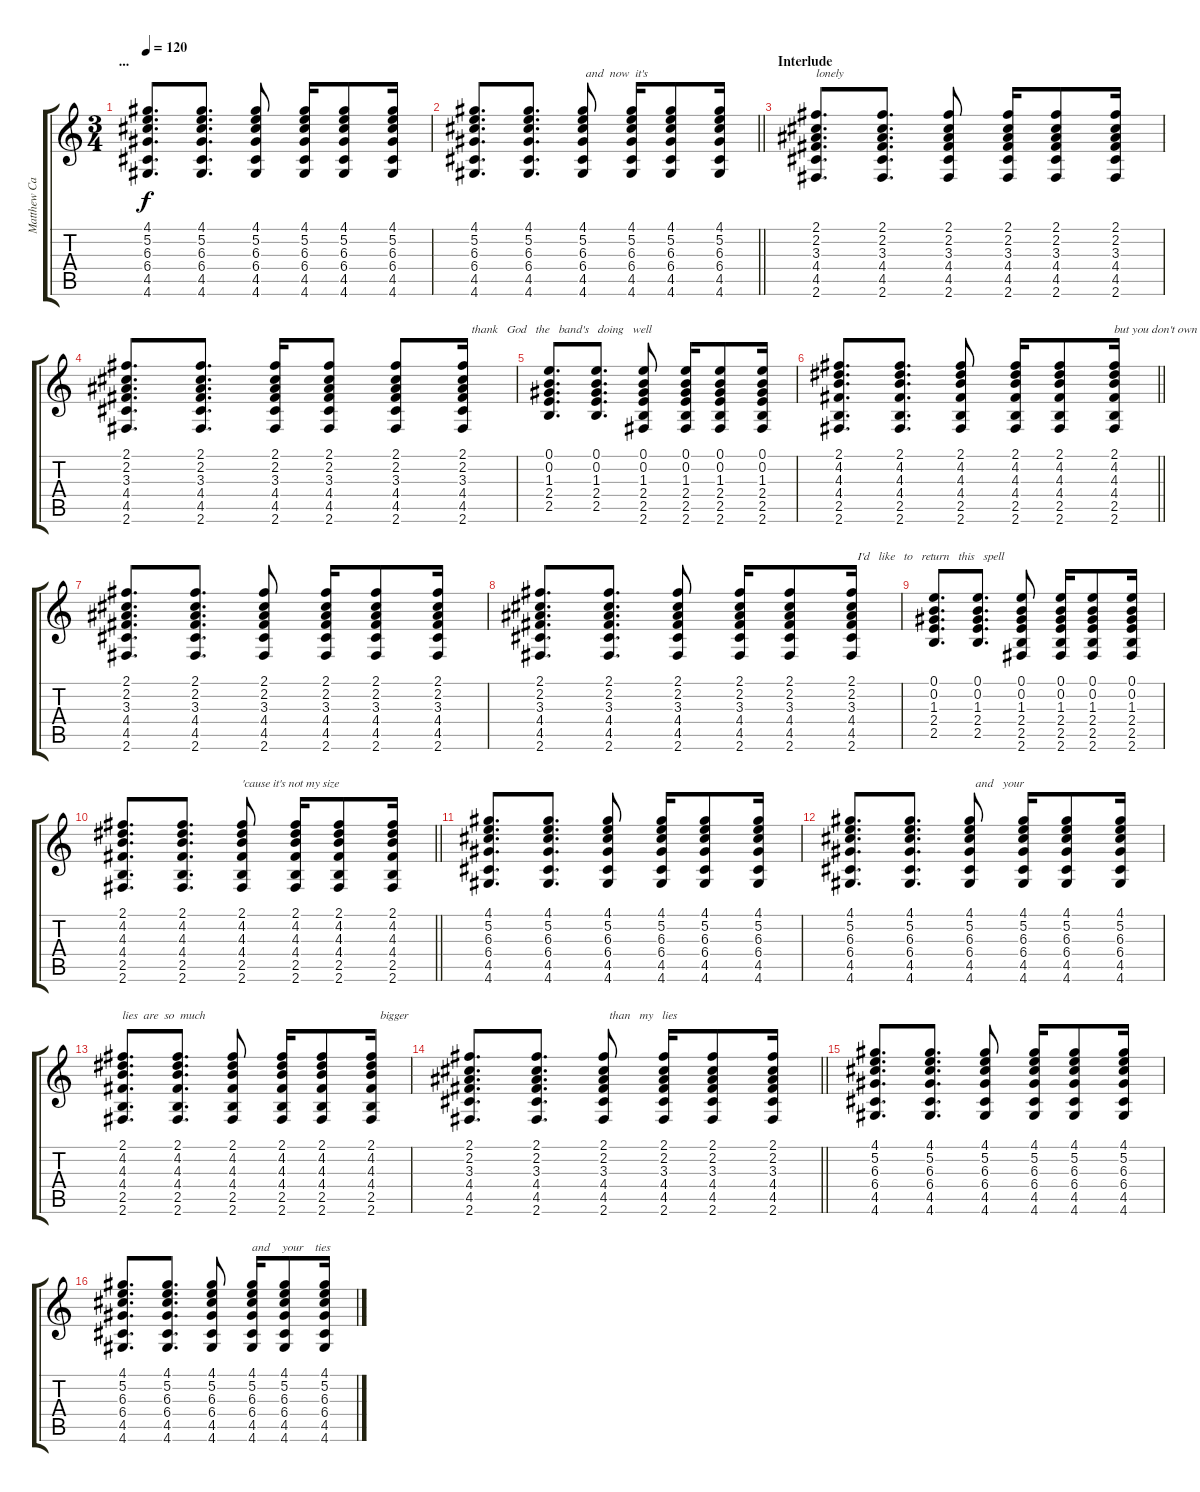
\track ("Matthew Caws" "Matthew Ca") {instrument electricguitarclean}
\staff {score tabs}
\tuning (E4 B3 G3 D3 A2 E2) {hide}
\ts (3 4)
\section ("" "...")
\tempo 120
\clef g2
\ks c
(4.1 5.2 6.3 6.4 4.5 4.6).8{d dy f} (4.1 5.2 6.3 6.4 4.5 4.6).8{d} (4.1 5.2 6.3 6.4 4.5 4.6).8 (4.1 5.2 6.3 6.4 4.5 4.6).16 (4.1 5.2 6.3 6.4 4.5 4.6).8 (4.1 5.2 6.3 6.4 4.5 4.6).16 |
\barLineRight lightlight
(4.1 5.2 6.3 6.4 4.5 4.6).8{d} (4.1 5.2 6.3 6.4 4.5 4.6).8{d} (4.1 5.2 6.3 6.4 4.5 4.6).8{txt " and  now  it's "} (4.1 5.2 6.3 6.4 4.5 4.6).16 (4.1 5.2 6.3 6.4 4.5 4.6).8 (4.1 5.2 6.3 6.4 4.5 4.6).16 |
\section ("" "Interlude")
(2.1 2.2 3.3 4.4 4.5 2.6).8{d txt "lonely"} (2.1 2.2 3.3 4.4 4.5 2.6).8{d} (2.1 2.2 3.3 4.4 4.5 2.6).8 (2.1 2.2 3.3 4.4 4.5 2.6).16 (2.1 2.2 3.3 4.4 4.5 2.6).8 (2.1 2.2 3.3 4.4 4.5 2.6).16 |
(2.1 2.2 3.3 4.4 4.5 2.6).8{d} (2.1 2.2 3.3 4.4 4.5 2.6).8{d} (2.1 2.2 3.3 4.4 4.5 2.6).16 (2.1 2.2 3.3 4.4 4.5 2.6).8 (2.1 2.2 3.3 4.4 4.5 2.6).8 (2.1 2.2 3.3 4.4 4.5 2.6).16{txt "   thank   God   the   band's   doing   well"} |
(0.1 0.2 1.3 2.4 2.5).8{d} (0.1 0.2 1.3 2.4 2.5).8{d} (0.1 0.2 1.3 2.4 2.5 2.6).8 (0.1 0.2 1.3 2.4 2.5 2.6).16 (0.1 0.2 1.3 2.4 2.5 2.6).8 (0.1 0.2 1.3 2.4 2.5 2.6).16 |
\barLineRight lightlight
(2.1 4.2 4.3 4.4 2.5 2.6).8{d} (2.1 4.2 4.3 4.4 2.5 2.6).8{d} (2.1 4.2 4.3 4.4 2.5 2.6).8 (2.1 4.2 4.3 4.4 2.5 2.6).16 (2.1 4.2 4.3 4.4 2.5 2.6).8 (2.1 4.2 4.3 4.4 2.5 2.6).16{txt "but you don't own me"} |
(2.1 2.2 3.3 4.4 4.5 2.6).8{d} (2.1 2.2 3.3 4.4 4.5 2.6).8{d} (2.1 2.2 3.3 4.4 4.5 2.6).8 (2.1 2.2 3.3 4.4 4.5 2.6).16 (2.1 2.2 3.3 4.4 4.5 2.6).8 (2.1 2.2 3.3 4.4 4.5 2.6).16 |
(2.1 2.2 3.3 4.4 4.5 2.6).8{d} (2.1 2.2 3.3 4.4 4.5 2.6).8{d} (2.1 2.2 3.3 4.4 4.5 2.6).8 (2.1 2.2 3.3 4.4 4.5 2.6).16 (2.1 2.2 3.3 4.4 4.5 2.6).8 (2.1 2.2 3.3 4.4 4.5 2.6).16{txt "  I'd   like   to   return   this   spell"} |
(0.1 0.2 1.3 2.4 2.5).8{d} (0.1 0.2 1.3 2.4 2.5).8{d} (0.1 0.2 1.3 2.4 2.5 2.6).8 (0.1 0.2 1.3 2.4 2.5 2.6).16 (0.1 0.2 1.3 2.4 2.5 2.6).8 (0.1 0.2 1.3 2.4 2.5 2.6).16 |
\barLineRight lightlight
(2.1 4.2 4.3 4.4 2.5 2.6).8{d} (2.1 4.2 4.3 4.4 2.5 2.6).8{d} (2.1 4.2 4.3 4.4 2.5 2.6).8{txt "'cause it's not my size"} (2.1 4.2 4.3 4.4 2.5 2.6).16 (2.1 4.2 4.3 4.4 2.5 2.6).8 (2.1 4.2 4.3 4.4 2.5 2.6).16 |
(4.1 5.2 6.3 6.4 4.5 4.6).8{d} (4.1 5.2 6.3 6.4 4.5 4.6).8{d} (4.1 5.2 6.3 6.4 4.5 4.6).8 (4.1 5.2 6.3 6.4 4.5 4.6).16 (4.1 5.2 6.3 6.4 4.5 4.6).8 (4.1 5.2 6.3 6.4 4.5 4.6).16 |
(4.1 5.2 6.3 6.4 4.5 4.6).8{d} (4.1 5.2 6.3 6.4 4.5 4.6).8{d} (4.1 5.2 6.3 6.4 4.5 4.6).8{txt "  and   your"} (4.1 5.2 6.3 6.4 4.5 4.6).16 (4.1 5.2 6.3 6.4 4.5 4.6).8 (4.1 5.2 6.3 6.4 4.5 4.6).16 |
(2.1 4.2 4.3 4.4 2.5 2.6).8{d txt "lies  are  so  much "} (2.1 4.2 4.3 4.4 2.5 2.6).8{d} (2.1 4.2 4.3 4.4 2.5 2.6).8 (2.1 4.2 4.3 4.4 2.5 2.6).16 (2.1 4.2 4.3 4.4 2.5 2.6).8 (2.1 4.2 4.3 4.4 2.5 2.6).16{txt "   bigger"} |
\barLineRight lightlight
(2.1 2.2 3.3 4.4 4.5 2.6).8{d} (2.1 2.2 3.3 4.4 4.5 2.6).8{d} (2.1 2.2 3.3 4.4 4.5 2.6).8{txt "  than   my   lies"} (2.1 2.2 3.3 4.4 4.5 2.6).16 (2.1 2.2 3.3 4.4 4.5 2.6).8 (2.1 2.2 3.3 4.4 4.5 2.6).16 |
(4.1 5.2 6.3 6.4 4.5 4.6).8{d} (4.1 5.2 6.3 6.4 4.5 4.6).8{d} (4.1 5.2 6.3 6.4 4.5 4.6).8 (4.1 5.2 6.3 6.4 4.5 4.6).16 (4.1 5.2 6.3 6.4 4.5 4.6).8 (4.1 5.2 6.3 6.4 4.5 4.6).16 |
(4.1 5.2 6.3 6.4 4.5 4.6).8{d} (4.1 5.2 6.3 6.4 4.5 4.6).8{d} (4.1 5.2 6.3 6.4 4.5 4.6).8 (4.1 5.2 6.3 6.4 4.5 4.6).16{txt "and    your    ties"} (4.1 5.2 6.3 6.4 4.5 4.6).8 (4.1 5.2 6.3 6.4 4.5 4.6).16
